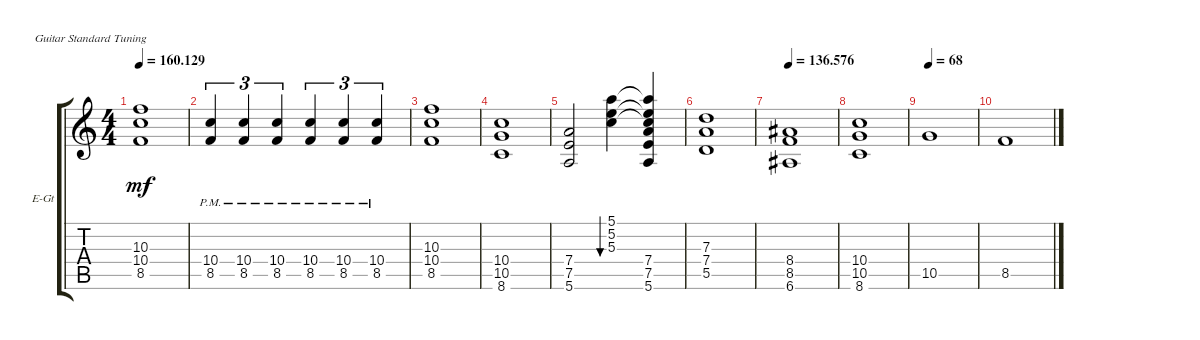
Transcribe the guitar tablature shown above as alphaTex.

\defaultSystemsLayout 4
\bracketExtendMode groupsimilarinstruments
\firstSystemTrackNameOrientation horizontal
\otherSystemsTrackNameOrientation horizontal
\track ("Electric Guitar" "E-Gt") {instrument distortionguitar}
\staff {score tabs}
\tuning (E4 B3 G3 D3 A2 E2)
\ts (4 4)
\tempo
160.129
\accidentals auto
\clef g2
\ottava regular
\simile none
\ks c
(8.5 10.4 10.3).1{dy mf} |
(8.5{pm} 10.4{pm}).4{tu (3 2)} (8.5{pm} 10.4{pm}).4{tu (3 2)} (8.5{pm} 10.4{pm}).4{tu (3 2)} (8.5{pm} 10.4{pm}).4{tu (3 2)} (8.5{pm} 10.4{pm}).4{tu (3 2)} (8.5{pm} 10.4{pm}).4{tu (3 2)} |
(8.5 10.4 10.3).1 |
(8.6 10.5 10.4).1 |
(5.6 7.5 7.4).2 (5.1 5.2 5.3).4{bu 234} (7.4 7.5 5.6 5.3{t} 5.2{t} 5.1{t}).4 |
(5.5 7.4 7.3).1 |
\tempo
136.576 (6.6 8.5 8.4).1 |
(8.6 10.5 10.4).1 |
\tempo (68 0.00625)
10.5.1 |
8.5.1
